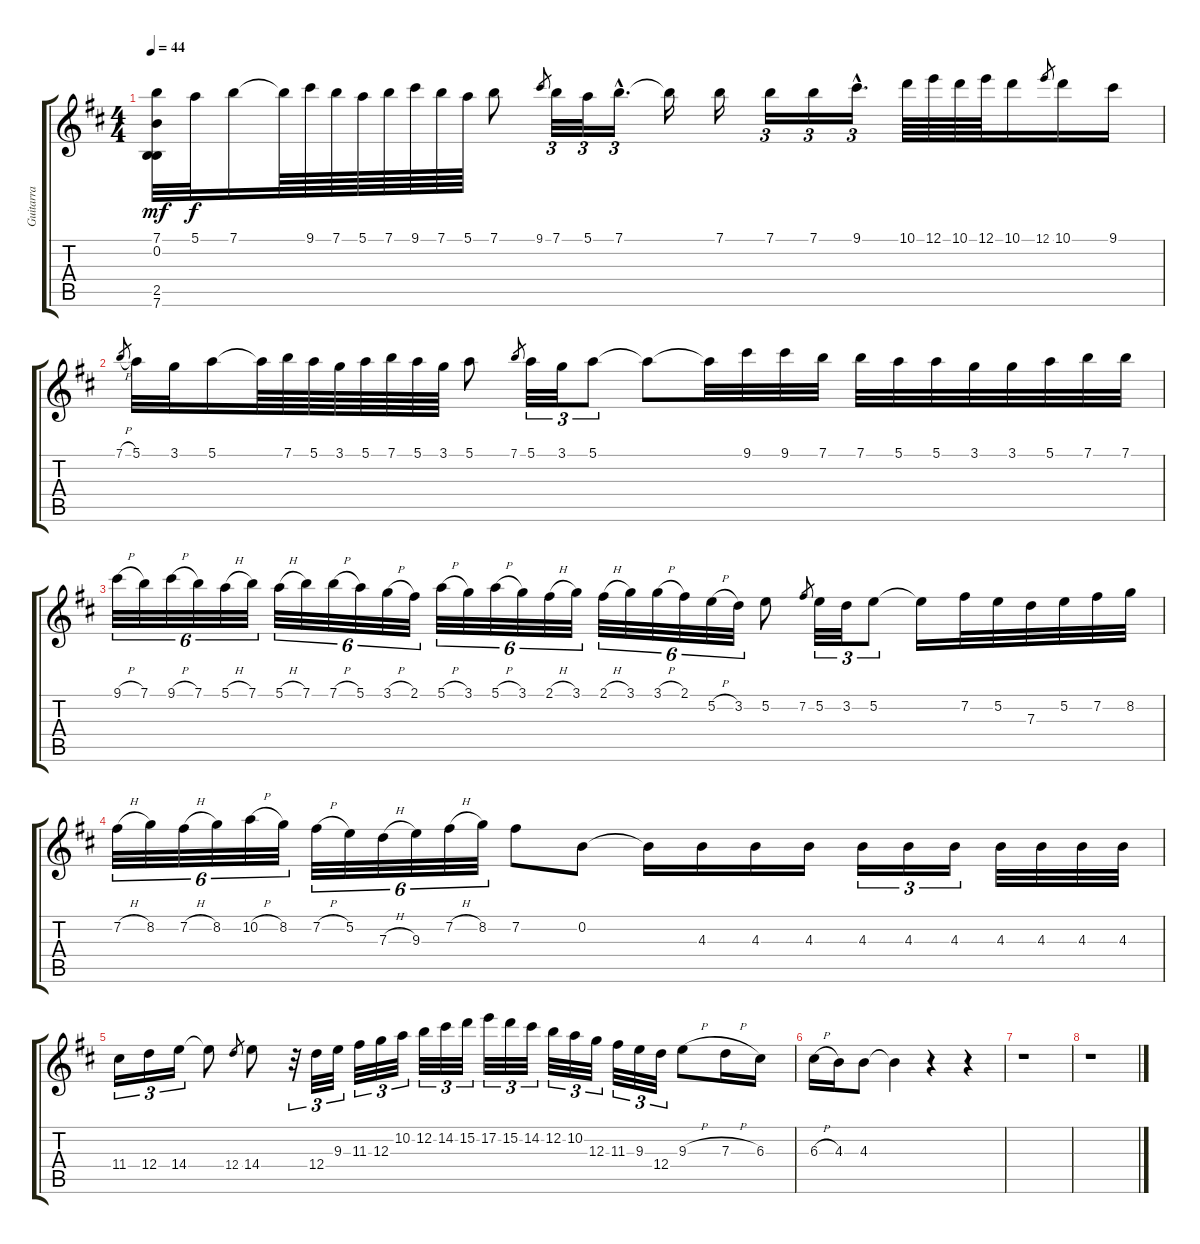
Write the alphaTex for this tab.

\track ("Guitarra  Clasica" "Guitarra  ") {instrument acousticguitarnylon}
\staff {score tabs}
\tuning (E4 B3 G3 D3 A2 E2) {hide}
\ts (4 4)
\tempo 44
\clef g2
\ks d
(7.1 0.2 2.5 7.6).32{dy mf} 5.1.32{dy f} 7.1.16 7.1{t}.64 9.1.64 7.1.64 5.1.64 7.1.64 9.1.64 7.1.64 5.1.64 7.1.8 9.1.8{gr} 7.1.32{tu (3 2)} 5.1.32{tu (3 2)} 7.1{hac}.16{d tu (3 2)} 7.1{t}.16 7.1.16 7.1.16{tu (3 2)} 7.1.16{tu (3 2)} 9.1{hac}.16{d tu (3 2)} 10.1.64 12.1.64 10.1.64 12.1.64 10.1.16 12.1.8{gr} 10.1.16 9.1.16 |
7.1{h}.8{gr} 5.1.32 3.1.32 5.1.16 5.1{t}.64 7.1.64 5.1.64 3.1.64 5.1.64 7.1.64 5.1.64 3.1.64 5.1.8 7.1.8{gr} 5.1.32{tu (3 2)} 3.1.32{tu (3 2)} 5.1.8{tu (3 2)} 5.1{t}.8 5.1{t}.32 9.1.32 9.1.32 7.1.32 7.1.32 5.1.32 5.1.32 3.1.32 3.1.32 5.1.32 7.1.32 7.1.32 |
9.1{h}.32{tu (6 4)} 7.1.32{tu (6 4)} 9.1{h}.32{tu (6 4)} 7.1.32{tu (6 4)} 5.1{h}.32{tu (6 4)} 7.1.32{tu (6 4)} 5.1{h}.32{tu (6 4)} 7.1.32{tu (6 4)} 7.1{h}.32{tu (6 4)} 5.1.32{tu (6 4)} 3.1{h}.32{tu (6 4)} 2.1.32{tu (6 4)} 5.1{h}.32{tu (6 4)} 3.1.32{tu (6 4)} 5.1{h}.32{tu (6 4)} 3.1.32{tu (6 4)} 2.1{h}.32{tu (6 4)} 3.1.32{tu (6 4)} 2.1{h}.32{tu (6 4)} 3.1.32{tu (6 4)} 3.1{h}.32{tu (6 4)} 2.1.32{tu (6 4)} 5.2{h}.32{tu (6 4)} 3.2.32{tu (6 4)} 5.2.8 7.2.8{gr} 5.2.32{tu (3 2)} 3.2.32{tu (3 2)} 5.2.8{tu (3 2)} 5.2{t}.16 7.2.32 5.2.32 7.3.32 5.2.32 7.2.32 8.2.32 |
7.2{h}.32{tu (6 4)} 8.2.32{tu (6 4)} 7.2{h}.32{tu (6 4)} 8.2.32{tu (6 4)} 10.2{h}.32{tu (6 4)} 8.2.32{tu (6 4)} 7.2{h}.32{tu (6 4)} 5.2.32{tu (6 4)} 7.3{h}.32{tu (6 4)} 9.3.32{tu (6 4)} 7.2{h}.32{tu (6 4)} 8.2.32{tu (6 4)} 7.2.8 0.2.8 0.2{t}.16 4.3.16 4.3.16 4.3.16 4.3.16{tu (3 2)} 4.3.16{tu (3 2)} 4.3.16{tu (3 2)} 4.3.32 4.3.32 4.3.32 4.3.32 |
11.4.16{tu (3 2)} 12.4.16{tu (3 2)} 14.4.16{tu (3 2)} 14.4{t}.8 12.4.8{gr} 14.4.8 r.32{tu (3 2)} 12.4.32{tu (3 2)} 9.3.32{tu (3 2)} 11.3.32{tu (3 2)} 12.3.32{tu (3 2)} 10.2.32{tu (3 2)} 12.2.32{tu (3 2)} 14.2.32{tu (3 2)} 15.2.32{tu (3 2)} 17.2.32{tu (3 2)} 15.2.32{tu (3 2)} 14.2.32{tu (3 2)} 12.2.32{tu (3 2)} 10.2.32{tu (3 2)} 12.3.32{tu (3 2)} 11.3.32{tu (3 2)} 9.3.32{tu (3 2)} 12.4.32{tu (3 2)} 9.3{h}.8 7.3{h}.16 6.3.16 |
6.3{h}.16 4.3.16 4.3.8 4.3{t}.4 r.4 r.4 |
r.1 |
r.1
